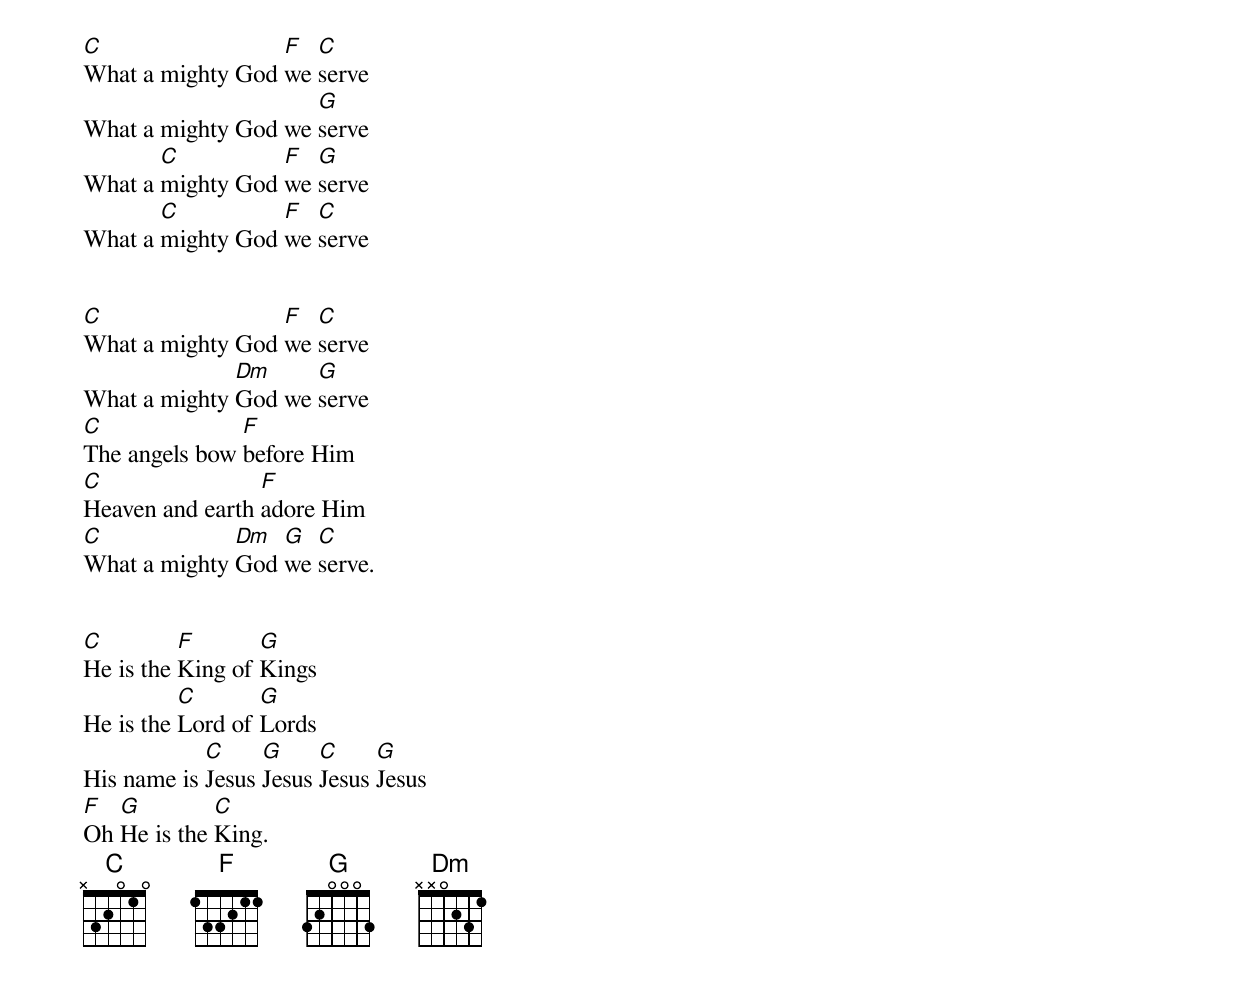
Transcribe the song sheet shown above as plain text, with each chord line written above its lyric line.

C                 F  C
What a mighty God we serve
                     G
What a mighty God we serve
       C          F  G
What a mighty God we serve
       C          F  C
What a mighty God we serve


C                 F  C
What a mighty God we serve
              Dm     G
What a mighty God we serve
C              F
The angels bow before Him
C                F
Heaven and earth adore Him
C             Dm  G  C
What a mighty God we serve.


C         F       G
He is the King of Kings
          C       G
He is the Lord of Lords
            C     G     C     G
His name is Jesus Jesus Jesus Jesus
F  G         C
Oh He is the King.
